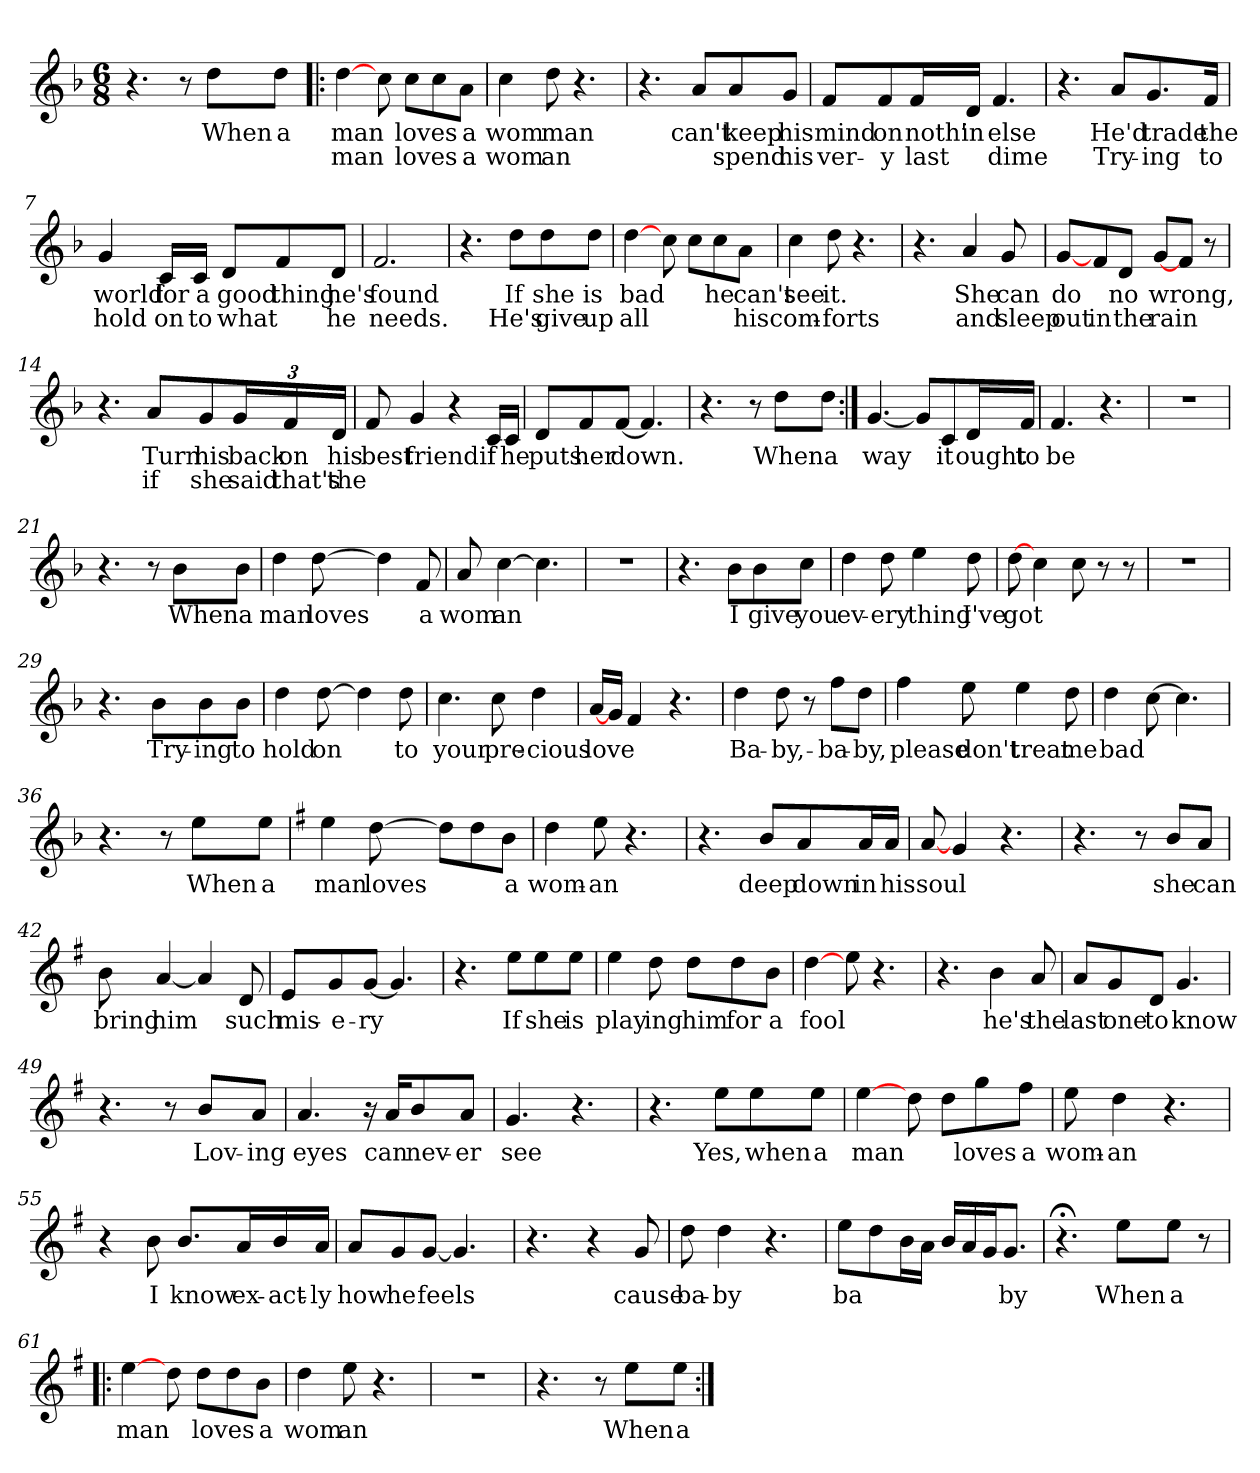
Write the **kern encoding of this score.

**kern	**text	**text
*part1	*part1	*part1
*staff1	*staff1	*staff1
*clefG2	*	*
*k[b-]	*	*
*F:	*	*
*M6/8	*	*
=1	=1	=1
4.r	.	.
8r	.	.
!	!LO:LY:b	!
8dd\L	When	.
!	!LO:LY:b	!
8dd\J	a	.
=2!|:	=2!|:	=2!|:
!	!LO:LY:b	!LO:LY:b
[4dd\	man	man
8cc\	.	.
!	!LO:LY:b	!LO:LY:b
8cc\L	loves	loves
8cc\	.	.
!	!LO:LY:b	!LO:LY:b
8a\J	a	a
=3	=3	=3
!	!LO:LY:b	!LO:LY:b
4cc\	wom	wom
!	!LO:LY:b	!LO:LY:b
8dd\	man	an
4.r	.	.
=4	=4	=4
4.r	.	.
!	!LO:LY:b	!
8a/L	can't	.
!	!LO:LY:b	!LO:LY:b
8a/	keep	spend
!	!LO:LY:b	!LO:LY:b
8g/J	his	his
=5	=5	=5
!	!LO:LY:b	!LO:LY:b
8f/L	mind	ver-
!	!LO:LY:b	!LO:LY:b
8f/	on	-y
!	!LO:LY:b	!LO:LY:b
16f/L	noth'	last
!	!LO:LY:b	!
16d/JJ	in	.
!	!LO:LY:b	!LO:LY:b
4.f/	else	dime
!!LO:LB:g=z
=6	=6	=6
4.r	.	.
!	!LO:LY:b	!LO:LY:b
8a/L	He'd	Try-
!	!LO:LY:b	!LO:LY:b
8.g/	trade	-ing
!	!LO:LY:b	!LO:LY:b
16f/Jk	the	to
=7	=7	=7
!	!LO:LY:b	!LO:LY:b
4g/	world	hold
!	!LO:LY:b	!LO:LY:b
16c/LL	for	on
!	!LO:LY:b	!LO:LY:b
16c/JJ	a	to
!	!LO:LY:b	!LO:LY:b
8d/L	good	what
!	!LO:LY:b	!
8f/	thing	.
!	!LO:LY:b	!LO:LY:b
8d/J	he's	he
=8	=8	=8
!	!LO:LY:b	!LO:LY:b
2.f/	found	needs.
=9	=9	=9
4.r	.	.
!	!LO:LY:b	!LO:LY:b
8dd\L	If	He's
!	!LO:LY:b	!LO:LY:b
8dd\	she	give
!	!LO:LY:b	!LO:LY:b
8dd\J	is	up
=10	=10	=10
!	!LO:LY:b	!LO:LY:b
[4dd\	bad	all
8cc\	.	.
8cc\L	.	.
!	!LO:LY:b	!
8cc\	he	.
!	!LO:LY:b	!LO:LY:b
8a\J	can't	his
=11	=11	=11
!	!LO:LY:b	!LO:LY:b
4cc\	see	com-
!	!LO:LY:b	!LO:LY:b
8dd\	it.	-forts
4.r	.	.
!!LO:LB:g=z
=12	=12	=12
4.r	.	.
!	!LO:LY:b	!LO:LY:b
4a/	She	and
!	!LO:LY:b	!LO:LY:b
8g/	can	sleep
=13	=13	=13
!	!LO:LY:b	!LO:LY:b
[8g/L	do	out
!	!	!LO:LY:b
8f/	.	in
!	!LO:LY:b	!LO:LY:b
8d/J	no	the
!	!LO:LY:b	!LO:LY:b
[8g/L	wrong,	rain
8f/J	.	.
8r	.	.
=14	=14	=14
4.r	.	.
!	!LO:LY:b	!LO:LY:b
8a/L	Turn	if
!	!LO:LY:b	!LO:LY:b
8g/	his	she
!	!LO:LY:b	!LO:LY:b
24g/L	back	said
!	!LO:LY:b	!LO:LY:b
24f/	on	that's
!	!LO:LY:b	!LO:LY:b
24d/JJ	his	the
=15	=15	=15
!	!LO:LY:b	!
8f/	best	.
!	!LO:LY:b	!
4g/	friend	.
4r	.	.
!	!LO:LY:b	!
16c/LL	if	.
!	!LO:LY:b	!
16c/JJ	he	.
=16	=16	=16
!	!LO:LY:b	!
8d/L	puts	.
!	!LO:LY:b	!
8f/	her	.
!	!LO:LY:b	!
[8f/J	down.	.
4.f/]	.	.
!!LO:LB:g=z
=17	=17	=17
4.r	.	.
8r	.	.
!	!LO:LY:b	!
8dd\L	When	.
!	!LO:LY:b	!
8dd\J	a	.
=18:|!	=18:|!	=18:|!
!	!LO:LY:b	!
[4.g/	way	.
8g/L]	.	.
!	!LO:LY:b	!
8c/	it	.
!	!LO:LY:b	!
16d/L	ought	.
!	!LO:LY:b	!
16f/JJ	to	.
=19	=19	=19
!	!LO:LY:b	!
4.f/	be	.
4.r	.	.
=20	=20	=20
2.r	.	.
=21	=21	=21
4.r	.	.
8r	.	.
!	!LO:LY:b	!
8b-\L	When	.
!	!LO:LY:b	!
8b-\J	a	.
=22	=22	=22
!	!LO:LY:b	!
4dd\	man	.
!	!LO:LY:b	!
[8dd\	loves	.
4dd\]	.	.
!	!LO:LY:b	!
8f/	a	.
=23	=23	=23
!	!LO:LY:b	!
8a/	wom	.
!	!LO:LY:b	!
[4cc\	an	.
4.cc\]	.	.
!!LO:LB:g=z
=24	=24	=24
2.r	.	.
=25	=25	=25
4.r	.	.
!	!LO:LY:b	!
8b-\L	I	.
!	!LO:LY:b	!
8b-\	give	.
!	!LO:LY:b	!
8cc\J	you	.
=26	=26	=26
!	!LO:LY:b	!
4dd\	ev-	.
!	!LO:LY:b	!
8dd\	-ery	.
!	!LO:LY:b	!
4ee\	thing	.
!	!LO:LY:b	!
8dd\	I've	.
=27	=27	=27
!	!LO:LY:b	!
[8dd\	got	.
4cc\	.	.
8cc\	.	.
8r	.	.
8r	.	.
=28	=28	=28
2.r	.	.
=29	=29	=29
4.r	.	.
!	!LO:LY:b	!
8b-\L	Try-	.
!	!LO:LY:b	!
8b-\	-ing	.
!	!LO:LY:b	!
8b-\J	to	.
=30	=30	=30
!	!LO:LY:b	!
4dd\	hold	.
!	!LO:LY:b	!
[8dd\	on	.
4dd\]	.	.
!	!LO:LY:b	!
8dd\	to	.
!!LO:LB:g=z
=31	=31	=31
!	!LO:LY:b	!
4.cc\	your	.
!	!LO:LY:b	!
8cc\	pre-	.
!	!LO:LY:b	!
4dd\	-cious	.
=32	=32	=32
!	!LO:LY:b	!
[16a/LL	love	.
16g/JJ	.	.
4f/	.	.
4.r	.	.
=33	=33	=33
!	!LO:LY:b	!
4dd\	Ba-	.
!	!LO:LY:b	!
8dd\	-by,-	.
8r	.	.
!	!LO:LY:b	!
8ff\L	-ba-	.
!	!LO:LY:b	!
8dd\J	-by,	.
=34	=34	=34
!	!LO:LY:b	!
4ff\	please	.
!	!LO:LY:b	!
8ee\	don't	.
!	!LO:LY:b	!
4ee\	treat	.
!	!LO:LY:b	!
8dd\	me	.
=35	=35	=35
!	!LO:LY:b	!
4dd\	bad	.
[8cc\	.	.
4.cc\]	.	.
=36	=36	=36
4.r	.	.
8r	.	.
!	!LO:LY:b	!
8ee\L	When	.
!	!LO:LY:b	!
8ee\J	a	.
!!LO:LB:g=z
=37	=37	=37
*k[f#]	*	*
*G:	*	*
!	!LO:LY:b	!
4ee\	man	.
!	!LO:LY:b	!
[8dd\	loves	.
8dd\L]	.	.
8dd\	.	.
!	!LO:LY:b	!
8b\J	a	.
=38	=38	=38
!	!LO:LY:b	!
4dd\	wom-	.
!	!LO:LY:b	!
8ee\	-an	.
4.r	.	.
=39	=39	=39
4.r	.	.
!	!LO:LY:b	!
8b/L	deep	.
!	!LO:LY:b	!
8a/	down	.
!	!LO:LY:b	!
16a/L	in	.
!	!LO:LY:b	!
16a/JJ	his	.
=40	=40	=40
!	!LO:LY:b	!
[8a/	soul	.
4g/	.	.
4.r	.	.
=41	=41	=41
4.r	.	.
8r	.	.
!	!LO:LY:b	!
8b/L	she	.
!	!LO:LY:b	!
8a/J	can	.
=42	=42	=42
!	!LO:LY:b	!
8b\	bring	.
!	!LO:LY:b	!
[4a/	him	.
4a/]	.	.
!	!LO:LY:b	!
8d/	such	.
!!LO:LB:g=z
=43	=43	=43
!	!LO:LY:b	!
8e/L	mis-	.
!	!LO:LY:b	!
8g/	-e-	.
!	!LO:LY:b	!
[8g/J	-ry	.
4.g/]	.	.
=44	=44	=44
4.r	.	.
!	!LO:LY:b	!
8ee\L	If	.
!	!LO:LY:b	!
8ee\	she	.
!	!LO:LY:b	!
8ee\J	is	.
=45	=45	=45
!	!LO:LY:b	!
4ee\	play	.
!	!LO:LY:b	!
8dd\	ing	.
!	!LO:LY:b	!
8dd\L	him	.
!	!LO:LY:b	!
8dd\	for	.
!	!LO:LY:b	!
8b\J	a	.
=46	=46	=46
!	!LO:LY:b	!
[4dd\	fool	.
8ee\	.	.
4.r	.	.
=47	=47	=47
4.r	.	.
!	!LO:LY:b	!
4b\	he's	.
!	!LO:LY:b	!
8a/	the	.
=48	=48	=48
!	!LO:LY:b	!
8a/L	last	.
!	!LO:LY:b	!
8g/	one	.
!	!LO:LY:b	!
8d/J	to	.
!	!LO:LY:b	!
4.g/	know	.
=49	=49	=49
4.r	.	.
8r	.	.
!	!LO:LY:b	!
8b/L	Lov-	.
!	!LO:LY:b	!
8a/J	-ing	.
!!LO:LB:g=z
=50	=50	=50
!	!LO:LY:b	!
4.a/	eyes	.
16r	.	.
!	!LO:LY:b	!
16a/KL	can	.
!	!LO:LY:b	!
8b/	nev-	.
!	!LO:LY:b	!
8a/J	-er	.
=51	=51	=51
!	!LO:LY:b	!
4.g/	see	.
4.r	.	.
=52	=52	=52
4.r	.	.
!	!LO:LY:b	!
8ee\L	Yes,	.
!	!LO:LY:b	!
8ee\	when	.
!	!LO:LY:b	!
8ee\J	a	.
=53	=53	=53
!	!LO:LY:b	!
[4ee\	man	.
8dd\	.	.
8dd\L	.	.
!	!LO:LY:b	!
8gg\	loves	.
!	!LO:LY:b	!
8ff#\J	a	.
=54	=54	=54
!	!LO:LY:b	!
8ee\	wom-	.
!	!LO:LY:b	!
4dd\	-an	.
4.r	.	.
=55	=55	=55
4r	.	.
!	!LO:LY:b	!
8b\	I	.
!	!LO:LY:b	!
8.b/L	know	.
!	!LO:LY:b	!
16a/L	ex-	.
!	!LO:LY:b	!
16b/	-act-	.
!	!LO:LY:b	!
16a/JJ	-ly	.
!!LO:LB:g=z
=56	=56	=56
!	!LO:LY:b	!
8a/L	how	.
!	!LO:LY:b	!
8g/	he	.
!	!LO:LY:b	!
[8g/J	feels	.
4.g/]	.	.
=57	=57	=57
4.r	.	.
4r	.	.
!	!LO:LY:b	!
8g/	cause	.
=58	=58	=58
!	!LO:LY:b	!
8dd\	ba-	.
!	!LO:LY:b	!
4dd\	-by	.
4.r	.	.
=59	=59	=59
!	!LO:LY:b	!
8ee\L	ba	.
8dd\	.	.
16b\L	.	.
16a\JJ	.	.
16b/LL	.	.
16a/	.	.
16g/J	.	.
!	!LO:LY:b	!
8.g/J	by	.
=60	=60	=60
4.r;<	.	.
!	!LO:LY:b	!
8ee\L	When	.
!	!LO:LY:b	!
8ee\J	a	.
8r	.	.
=61!|:	=61!|:	=61!|:
!	!LO:LY:b	!
[4ee\	man	.
8dd\	.	.
!	!LO:LY:b	!
8dd\L	loves	.
8dd\	.	.
!	!LO:LY:b	!
8b\J	a	.
=62	=62	=62
!	!LO:LY:b	!
4dd\	wom	.
!	!LO:LY:b	!
8ee\	an	.
4.r	.	.
!!LO:LB:g=z
=63	=63	=63
2.r	.	.
=64	=64	=64
4.r	.	.
8r	.	.
!	!LO:LY:b	!
8ee\L	When	.
!	!LO:LY:b	!
8ee\J	a	.
=:|!	=:|!	=:|!
*-	*-	*-
